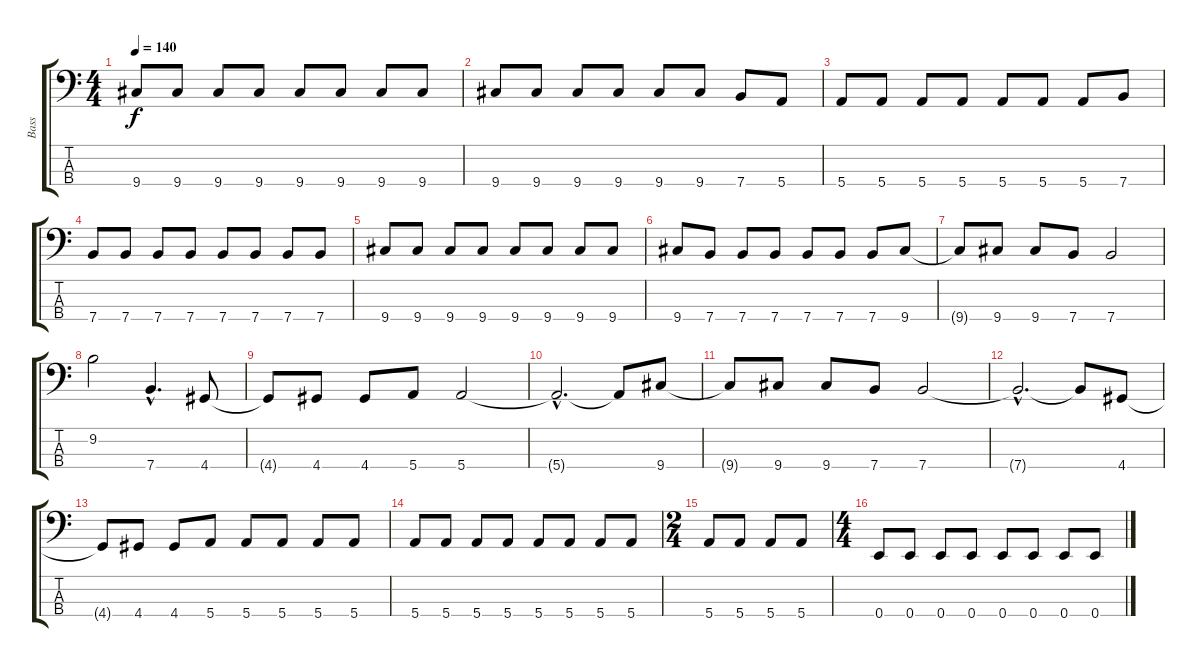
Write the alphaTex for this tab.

\track ("Bass" "Bass") {instrument electricbassfinger}
\staff {score tabs}
\tuning (G2 D2 A1 E1) {hide}
\ts (4 4)
\tempo 140
\clef f4
\ks c
9.4.8{dy f} 9.4.8 9.4.8 9.4.8 9.4.8 9.4.8 9.4.8 9.4.8 |
9.4.8 9.4.8 9.4.8 9.4.8 9.4.8 9.4.8 7.4.8 5.4.8 |
5.4.8 5.4.8 5.4.8 5.4.8 5.4.8 5.4.8 5.4.8 7.4.8 |
7.4.8 7.4.8 7.4.8 7.4.8 7.4.8 7.4.8 7.4.8 7.4.8 |
9.4.8 9.4.8 9.4.8 9.4.8 9.4.8 9.4.8 9.4.8 9.4.8 |
9.4.8 7.4.8 7.4.8 7.4.8 7.4.8 7.4.8 7.4.8 9.4.8 |
9.4{t}.8 9.4.8 9.4.8 7.4.8 7.4.2 |
9.2.2 7.4{hac}.4{d} 4.4.8 |
4.4{t}.8 4.4.8 4.4.8 5.4.8 5.4.2 |
5.4{hac t}.2{d} 5.4{t}.8 9.4.8 |
9.4{t}.8 9.4.8 9.4.8 7.4.8 7.4.2 |
7.4{hac t}.2{d} 7.4{t}.8 4.4.8 |
4.4{t}.8 4.4.8 4.4.8 5.4.8 5.4.8 5.4.8 5.4.8 5.4.8 |
5.4.8 5.4.8 5.4.8 5.4.8 5.4.8 5.4.8 5.4.8 5.4.8 |
\ts (2 4)
5.4.8 5.4.8 5.4.8 5.4.8 |
\ts (4 4)
0.4.8 0.4.8 0.4.8 0.4.8 0.4.8 0.4.8 0.4.8 0.4.8
